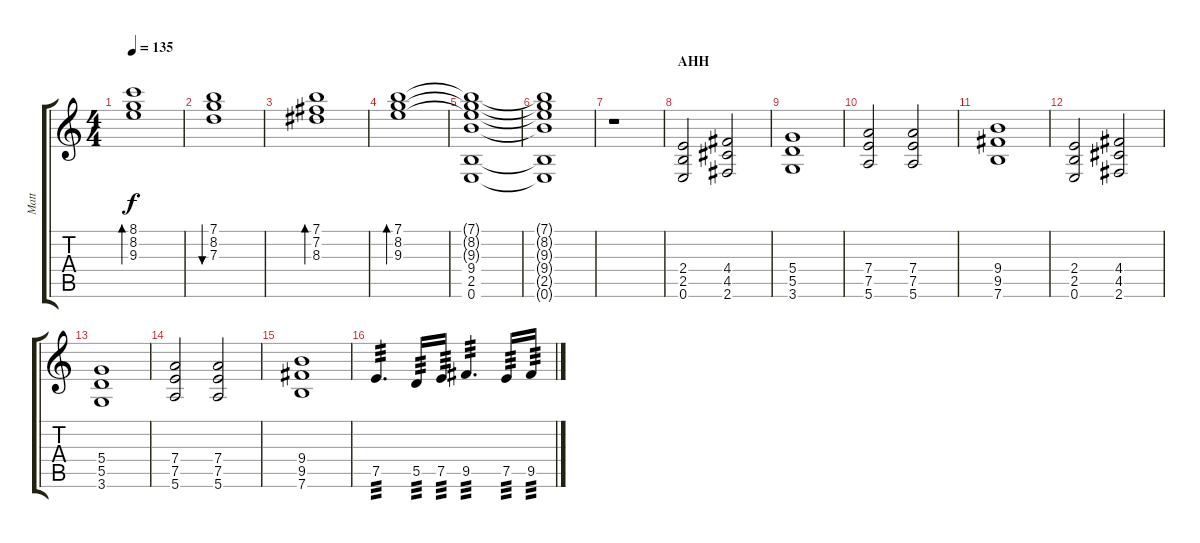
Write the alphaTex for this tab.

\track ("Matt" "Matt") {instrument distortionguitar}
\staff {score tabs}
\tuning (E4 B3 G3 D3 A2 E2) {hide}
\ts (4 4)
\tempo 135
\clef g2
\ks c
(8.1 8.2 9.3).1{bd 480 dy f} |
(7.1 8.2 7.3).1{bu 480} |
(7.1 7.2 8.3).1{bd 480} |
(7.1 8.2 9.3).1{bd 480} |
(7.1{t} 8.2{t} 9.3{t} 9.4 2.5 0.6).1 |
(7.1{t} 8.2{t} 9.3{t} 9.4{t} 2.5{t} 0.6{t}).1 |
r.1 |
\section ("" "AHH")
(2.4 2.5 0.6).2 (4.4 4.5 2.6).2 |
(5.4 5.5 3.6).1 |
(7.4 7.5 5.6).2 (7.4 7.5 5.6).2 |
(9.4 9.5 7.6).1 |
(2.4 2.5 0.6).2 (4.4 4.5 2.6).2 |
(5.4 5.5 3.6).1 |
(7.4 7.5 5.6).2 (7.4 7.5 5.6).2 |
(9.4 9.5 7.6).1 |
7.5.4{d tp 3} 5.5.16{tp 3} 7.5.16{tp 3} 9.5.4{d tp 3} 7.5.16{tp 3} 9.5.16{tp 3}
